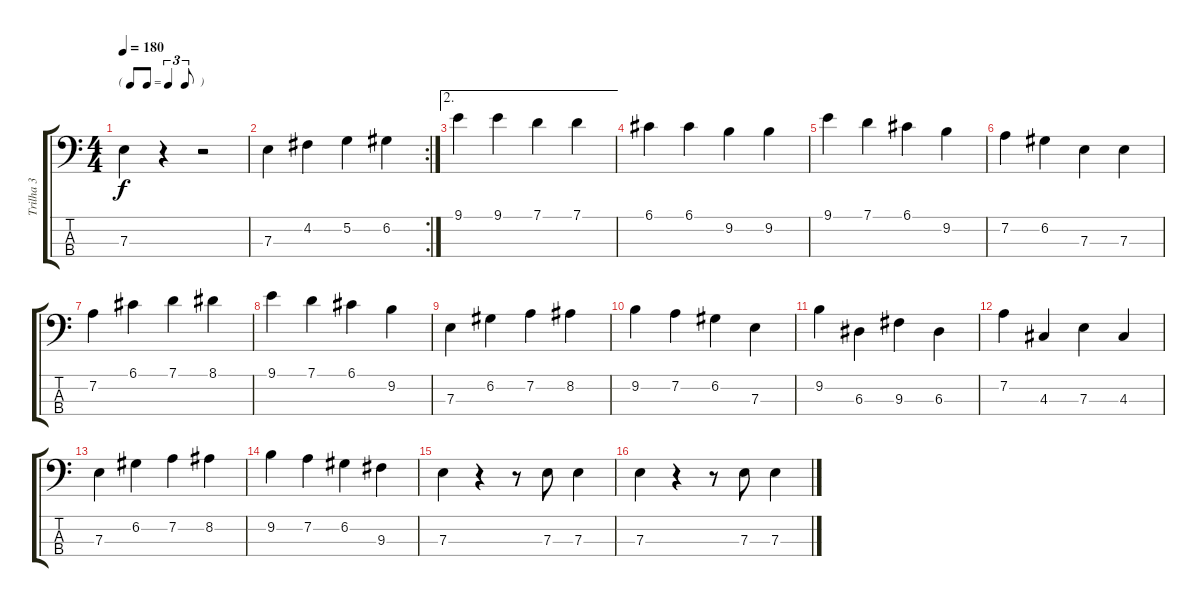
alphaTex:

\track ("Trilha 3" "Trilha 3") {instrument electricbasspick}
\staff {score tabs}
\tuning (G2 D2 A1 E1) {hide}
\ts (4 4)
\tf triplet8th
\tempo 180
\clef f4
\ks c
7.3.4{dy f} r.4 r.2 |
\rc 2
7.3.4 4.2.4 5.2.4 6.2.4 |
\ae 2
9.1.4 9.1.4 7.1.4 7.1.4 |
6.1.4 6.1.4 9.2.4 9.2.4 |
9.1.4 7.1.4 6.1.4 9.2.4 |
7.2.4 6.2.4 7.3.4 7.3.4 |
7.2.4 6.1.4 7.1.4 8.1.4 |
9.1.4 7.1.4 6.1.4 9.2.4 |
7.3.4 6.2.4 7.2.4 8.2.4 |
9.2.4 7.2.4 6.2.4 7.3.4 |
9.2.4 6.3.4 9.3.4 6.3.4 |
7.2.4 4.3.4 7.3.4 4.3.4 |
7.3.4 6.2.4 7.2.4 8.2.4 |
9.2.4 7.2.4 6.2.4 9.3.4 |
7.3.4 r.4 r.8 7.3.8 7.3.4 |
7.3.4 r.4 r.8 7.3.8 7.3.4
